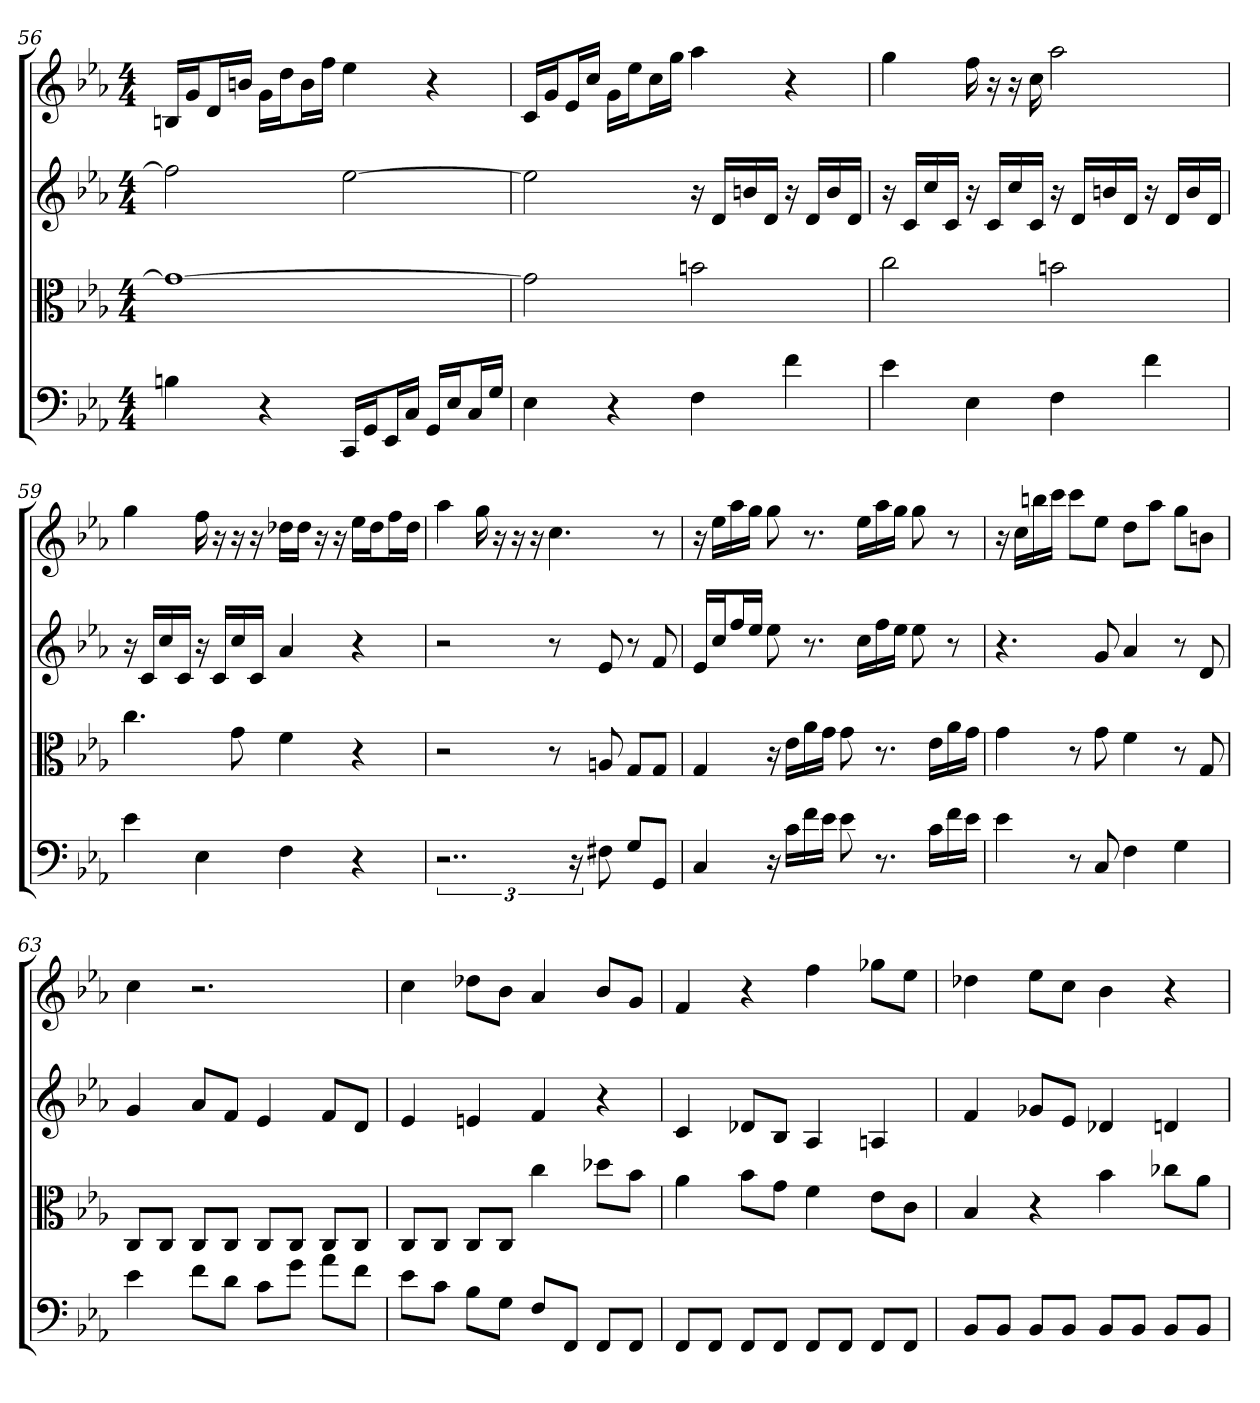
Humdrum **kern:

**kern	**kern	**kern	**kern
*part4	*part3	*part2	*part1
*staff4	*staff3	*staff2	*staff1
*clefF4	*clefC3	*clefG2	*clefG2
*k[b-e-a-]	*k[b-e-a-]	*k[b-e-a-]	*k[b-e-a-]
*E-:	*E-:	*E-:	*E-:
*M4/4	*M4/4	*M4/4	*M4/4
=56	=56	=56	=56
4Bn	1g_	2ff]	16Bn/LL
.	.	.	16g/J
.	.	.	16d/L
.	.	.	16bn/JJ
4r	.	.	16g\LL
.	.	.	16dd\J
.	.	.	16b\L
.	.	.	16ff\JJ
16CC/LL	.	[2ee-	4ee-
16GG/J	.	.	.
16EE-/L	.	.	.
16C/JJ	.	.	.
16GG/LL	.	.	4r
16E-/J	.	.	.
16C/L	.	.	.
16G/JJ	.	.	.
=57	=57	=57	=57
4E-	2g]	2ee-]	16c/LL
.	.	.	16g/J
.	.	.	16e-/L
.	.	.	16cc/JJ
4r	.	.	16g\LL
.	.	.	16ee-\J
.	.	.	16cc\L
.	.	.	16gg\JJ
4F	2bn	16r	4aa-
.	.	16d/LL	.
.	.	16bn/	.
.	.	16d/JJ	.
4f	.	16r	4r
.	.	16d/LL	.
.	.	16b/	.
.	.	16d/JJ	.
=58	=58	=58	=58
4e-	2cc	16r	4gg
.	.	16c/LL	.
.	.	16cc/	.
.	.	16c/JJ	.
4E-	.	16r	16ff
.	.	16c/LL	16r
.	.	16cc/	16r
.	.	16c/JJ	16cc
4F	2bn	16r	2aa-
.	.	16d/LL	.
.	.	16bn/	.
.	.	16d/JJ	.
4f	.	16r	.
.	.	16d/LL	.
.	.	16b/	.
.	.	16d/JJ	.
=59	=59	=59	=59
4e-	4.cc	16r	4gg
.	.	16c/LL	.
.	.	16cc/	.
.	.	16c/JJ	.
4E-	.	16r	16ff
.	.	16c/LL	16r
.	8g	16cc/	16r
.	.	16c/JJ	16r
4F	4f	4a-	16dd-X\LL
.	.	.	16dd-\JJ
.	.	.	16r
.	.	.	16r
4r	4r	4r	16ee-\LL
.	.	.	16dd-\J
.	.	.	16ff\L
.	.	.	16dd-\JJ
=60	=60	=60	=60
3..r	2r	2r	4aa-
.	.	.	16gg
.	.	.	16r
.	.	.	16r
.	.	.	16r
.	8r	8r	4.cc
24r	.	.	.
8F#X	8An	8e-	.
8G/L	8G/L	8r	.
8GG/J	8G/J	8f	8r
=61	=61	=61	=61
4C	4G	16e-/LL	16r
.	.	16cc/J	16ee-\LL
.	.	16ff/L	16aa-\
.	.	16ee-/JJ	16gg\JJ
16r	16r	8ee-	8gg
16c\LL	16e-\LL	.	.
16f\	16a-\	8.r	8.r
16e-\JJ	16g\JJ	.	.
8e-	8g	.	.
.	.	16cc\LL	16ee-\LL
8.r	8.r	16ff\	16aa-\
.	.	16ee-\JJ	16gg\JJ
.	.	8ee-	8gg
16c\LL	16e-\LL	.	.
16f\	16a-\	8r	8r
16e-\JJ	16g\JJ	.	.
=62	=62	=62	=62
4e-	4g	4.r	16r
.	.	.	16cc\LL
.	.	.	16bbn\
.	.	.	16ccc\JJ
8r	8r	.	8ccc\L
8C	8g	8g	8ee-\J
4F	4f	4a-	8dd\L
.	.	.	8aa-\J
4G	8r	8r	8gg\L
.	8G	8d	8bn\J
=63	=63	=63	=63
4e-	8C/L	4g	4cc
.	8C/J	.	.
8f\L	8C/L	8a-/L	2.r
8d\J	8C/J	8f/J	.
8c\L	8C/L	4e-	.
8g\J	8C/J	.	.
8a-\L	8C/L	8f/L	.
8f\J	8C/J	8d/J	.
=64	=64	=64	=64
8e-\L	8C/L	4e-	4cc
8c\J	8C/J	.	.
8B-\L	8C/L	4en	8dd-X\L
8G\J	8C/J	.	8b-\J
8F/L	4cc	4f	4a-
8FF/J	.	.	.
8FF/L	8dd-X\L	4r	8b-/L
8FF/J	8b-\J	.	8g/J
=65	=65	=65	=65
8FF/L	4a-	4c	4f
8FF/J	.	.	.
8FF/L	8b-\L	8d-X/L	4r
8FF/J	8g\J	8B-/J	.
8FF/L	4f	4A-	4ff
8FF/J	.	.	.
8FF/L	8e-\L	4An	8gg-X\L
8FF/J	8c\J	.	8ee-\J
=66	=66	=66	=66
8BB-/L	4B-	4f	4dd-X
8BB-/J	.	.	.
8BB-/L	4r	8g-X/L	8ee-\L
8BB-/J	.	8e-/J	8cc\J
8BB-/L	4b-	4d-X	4b-
8BB-/J	.	.	.
8BB-/L	8cc-X\L	4dn	4r
8BB-/J	8a-\J	.	.
=	=	=	=
*-	*-	*-	*-
